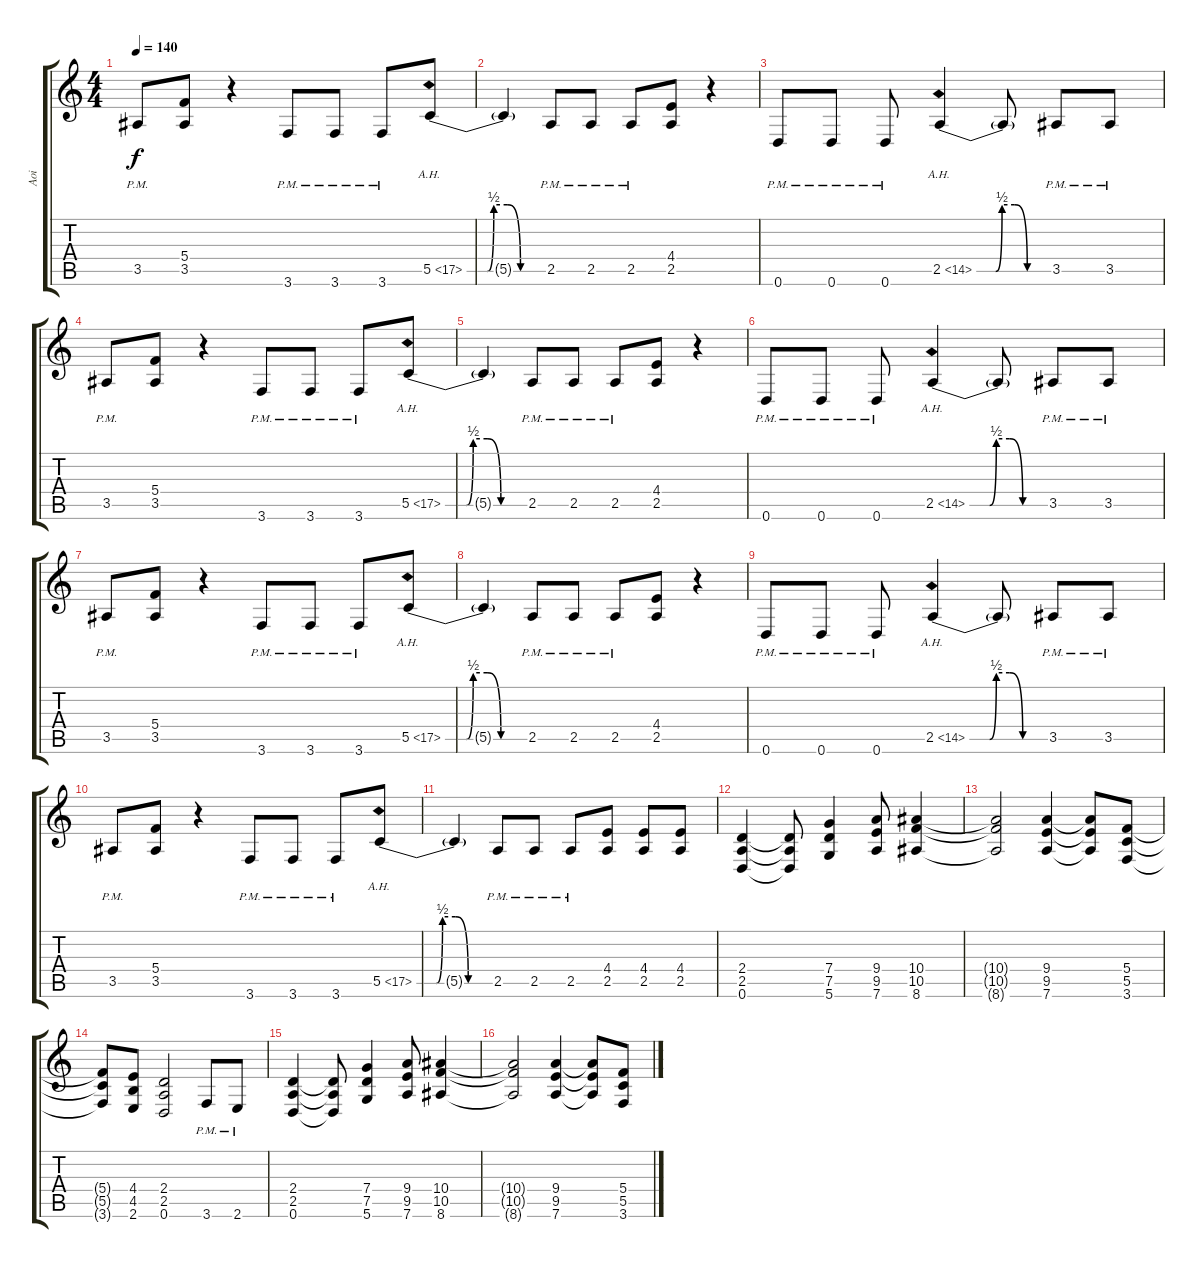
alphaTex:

\track ("Aoi" "Aoi") {instrument distortionguitar}
\staff {score tabs}
\tuning (D4 A3 F3 C3 G2 D2) {hide}
\ts (4 4)
\tempo 140
\clef g2
\ks c
3.5{pm}.8{dy f} (5.4 3.5).8 r.4 3.6{pm}.8 3.6{pm}.8 3.6{pm}.8 5.5{be (custom 0 0 15 0 20 2 30 2 40 0 60 0) ah 12}.8 |
5.5{t}.4 2.5{pm}.8 2.5{pm}.8 2.5{pm}.8 (4.4 2.5).8 r.4 |
0.6{pm}.8 0.6{pm}.8 0.6{pm}.8 2.5{be (custom 0 0 10 0 15 0 20 2 30 2 40 0 60 0) ah 12}.4 2.5{t}.8 3.5{pm}.8 3.5{pm}.8 |
3.5{pm}.8 (5.4 3.5).8 r.4 3.6{pm}.8 3.6{pm}.8 3.6{pm}.8 5.5{be (custom 0 0 15 0 20 2 30 2 40 0 60 0) ah 12}.8 |
5.5{t}.4 2.5{pm}.8 2.5{pm}.8 2.5{pm}.8 (4.4 2.5).8 r.4 |
0.6{pm}.8 0.6{pm}.8 0.6{pm}.8 2.5{be (custom 0 0 10 0 15 0 20 2 30 2 40 0 60 0) ah 12}.4 2.5{t}.8 3.5{pm}.8 3.5{pm}.8 |
3.5{pm}.8 (5.4 3.5).8 r.4 3.6{pm}.8 3.6{pm}.8 3.6{pm}.8 5.5{be (custom 0 0 15 0 20 2 30 2 40 0 60 0) ah 12}.8 |
5.5{t}.4 2.5{pm}.8 2.5{pm}.8 2.5{pm}.8 (4.4 2.5).8 r.4 |
0.6{pm}.8 0.6{pm}.8 0.6{pm}.8 2.5{be (custom 0 0 10 0 15 0 20 2 30 2 40 0 60 0) ah 12}.4 2.5{t}.8 3.5{pm}.8 3.5{pm}.8 |
3.5{pm}.8 (5.4 3.5).8 r.4 3.6{pm}.8 3.6{pm}.8 3.6{pm}.8 5.5{be (custom 0 0 15 0 20 2 30 2 40 0 60 0) ah 12}.8 |
5.5{t}.4 2.5{pm}.8 2.5{pm}.8 2.5{pm}.8 (4.4 2.5).8 (4.4 2.5).8 (4.4 2.5).8 |
(2.4 2.5 0.6).4 (2.4{t} 2.5{t} 0.6{t}).8 (7.4 7.5 5.6).4 (9.4 9.5 7.6).8 (10.4 10.5 8.6).4 |
(10.4{t} 10.5{t} 8.6{t}).2 (9.4 9.5 7.6).4 (9.4{t} 9.5{t} 7.6{t}).8 (5.4 5.5 3.6).8 |
(5.4{t} 5.5{t} 3.6{t}).8 (4.4 4.5 2.6).8 (2.4 2.5 0.6).2 3.6{pm}.8 2.6{pm}.8 |
(2.4 2.5 0.6).4 (2.4{t} 2.5{t} 0.6{t}).8 (7.4 7.5 5.6).4 (9.4 9.5 7.6).8 (10.4 10.5 8.6).4 |
(10.4{t} 10.5{t} 8.6{t}).2 (9.4 9.5 7.6).4 (9.4{t} 9.5{t} 7.6{t}).8 (5.4 5.5 3.6).8
